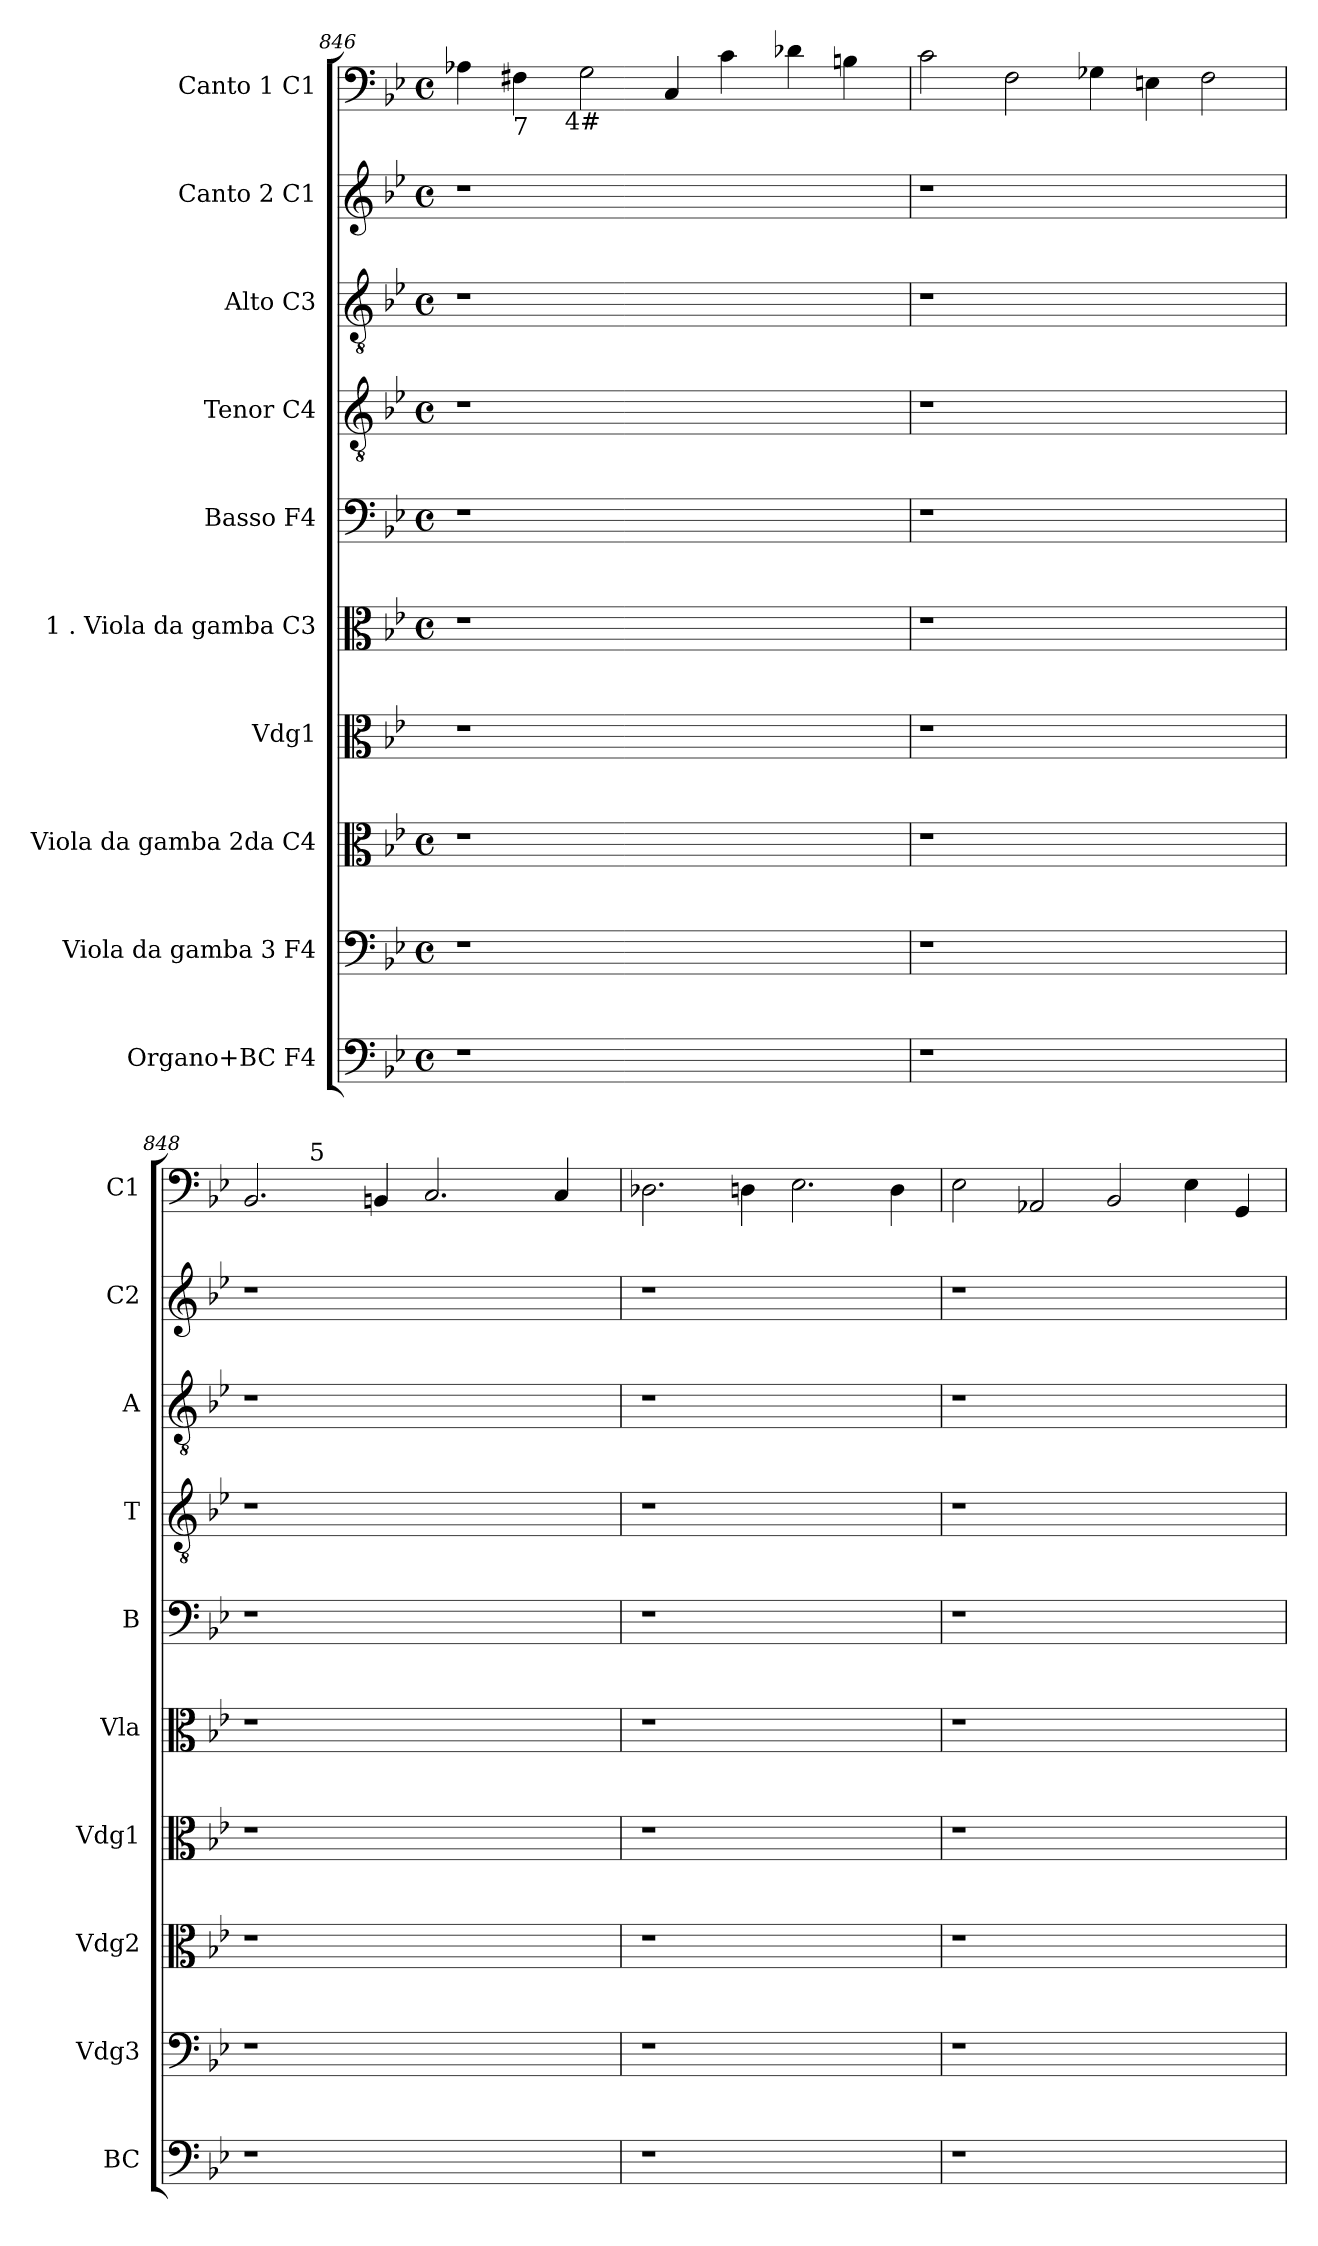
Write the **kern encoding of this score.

**kern	**kern	**kern	**kern	**kern	**kern	**kern	**kern	**kern	**kern
*part10	*part9	*part8	*part7	*part6	*part5	*part4	*part3	*part2	*part1
*staff10	*staff9	*staff8	*staff7	*staff6	*staff5	*staff4	*staff3	*staff2	*staff1
*I"Organo+BC F4	*I"Viola da gamba 3 F4	*I"Viola da gamba 2da C4	*I"Vdg1	*I"1 . Viola da gamba C3	*I"Basso F4	*I"Tenor C4	*I"Alto C3	*I"Canto 2 C1	*I"Canto 1 C1
*I'BC	*I'Vdg3	*I'Vdg2	*I'Vdg1	*I'Vla	*I'B	*I'T	*I'A	*I'C2	*I'C1
!!LO:LB:g=z
*clefF4	*clefF4	*clefC3	*clefC3	*clefC3	*clefF4	*clefGv2	*clefGv2	*clefG2	*clefF4
*k[b-e-]	*k[b-e-]	*k[b-e-]	*k[b-e-]	*k[b-e-]	*k[b-e-]	*k[b-e-]	*k[b-e-]	*k[b-e-]	*k[b-e-]
*B-:	*B-:	*B-:	*B-:	*B-:	*B-:	*B-:	*B-:	*B-:	*B-:
*M4/4	*M4/4	*M4/4	*	*M4/4	*M4/4	*M4/4	*M4/4	*M4/4	*M4/4
*met(c)	*met(c)	*met(c)	*	*met(c)	*met(c)	*met(c)	*met(c)	*met(c)	*met(c)
=846	=846	=846	=846	=846	=846	=846	=846	=846	=846
!	!	!	!	!	!	!	!	!	!LO:TX:a:t=1 9
*	*	*	*	*	*	*	*	*	*^
1r	1r	1r	1r	1r	1r	1r	1r	1r	4A-X>\	4...ryy
!	!	!	!	!	!	!	!	!	!LO:TX:b:t=7	!
.	.	.	.	.	.	.	.	.	4F#X>\	.
!	!	!	!	!	!	!	!	!	!	!LO:TX:b:t=4#
.	.	.	.	.	.	.	.	.	.	1ryy
.	.	.	.	.	.	.	.	.	2G>\	.
1ryy	1ryy	1ryy	1ryy	1ryy	1ryy	1ryy	1ryy	1ryy	4C</	.
.	.	.	.	.	.	.	.	.	4c\	.
.	.	.	.	.	.	.	.	.	.	2ryy
.	.	.	.	.	.	.	.	.	4d-X\	.
.	.	.	.	.	.	.	.	.	4Bn\	.
.	.	.	.	.	.	.	.	.	.	32ryy
*	*	*	*	*	*	*	*	*	*v	*v
=847	=847	=847	=847	=847	=847	=847	=847	=847	=847
1r	1r	1r	1r	1r	1r	1r	1r	1r	2c\
.	.	.	.	.	.	.	.	.	2F\
1ryy	1ryy	1ryy	1ryy	1ryy	1ryy	1ryy	1ryy	1ryy	4G-X\
.	.	.	.	.	.	.	.	.	4En\
.	.	.	.	.	.	.	.	.	2F>\
=848	=848	=848	=848	=848	=848	=848	=848	=848	=848
*	*	*	*	*	*	*	*	*	*^
1r	1r	1r	1r	1r	1r	1r	1r	1r	2.BB-</	4.ryy
!	!	!	!	!	!	!	!	!	!	!LO:TX:a:t=5
.	.	.	.	.	.	.	.	.	.	1ryy
.	.	.	.	.	.	.	.	.	4BBn/	.
1ryy	1ryy	1ryy	1ryy	1ryy	1ryy	1ryy	1ryy	1ryy	2.C/	.
.	.	.	.	.	.	.	.	.	.	2ryy
.	.	.	.	.	.	.	.	.	4C/	.
.	.	.	.	.	.	.	.	.	.	8ryy
*	*	*	*	*	*	*	*	*	*v	*v
=849	=849	=849	=849	=849	=849	=849	=849	=849	=849
1r	1r	1r	1r	1r	1r	1r	1r	1r	2.D-X\
.	.	.	.	.	.	.	.	.	4Dn\
1ryy	1ryy	1ryy	1ryy	1ryy	1ryy	1ryy	1ryy	1ryy	2.E-\
.	.	.	.	.	.	.	.	.	4D\
!!LO:LB:g=z
=850	=850	=850	=850	=850	=850	=850	=850	=850	=850
1r	1r	1r	1r	1r	1r	1r	1r	1r	2E-\
.	.	.	.	.	.	.	.	.	2AA-X/
1ryy	1ryy	1ryy	1ryy	1ryy	1ryy	1ryy	1ryy	1ryy	2BB-/
.	.	.	.	.	.	.	.	.	4E-\
.	.	.	.	.	.	.	.	.	4GG/
=	=	=	=	=	=	=	=	=	=
*-	*-	*-	*-	*-	*-	*-	*-	*-	*-
